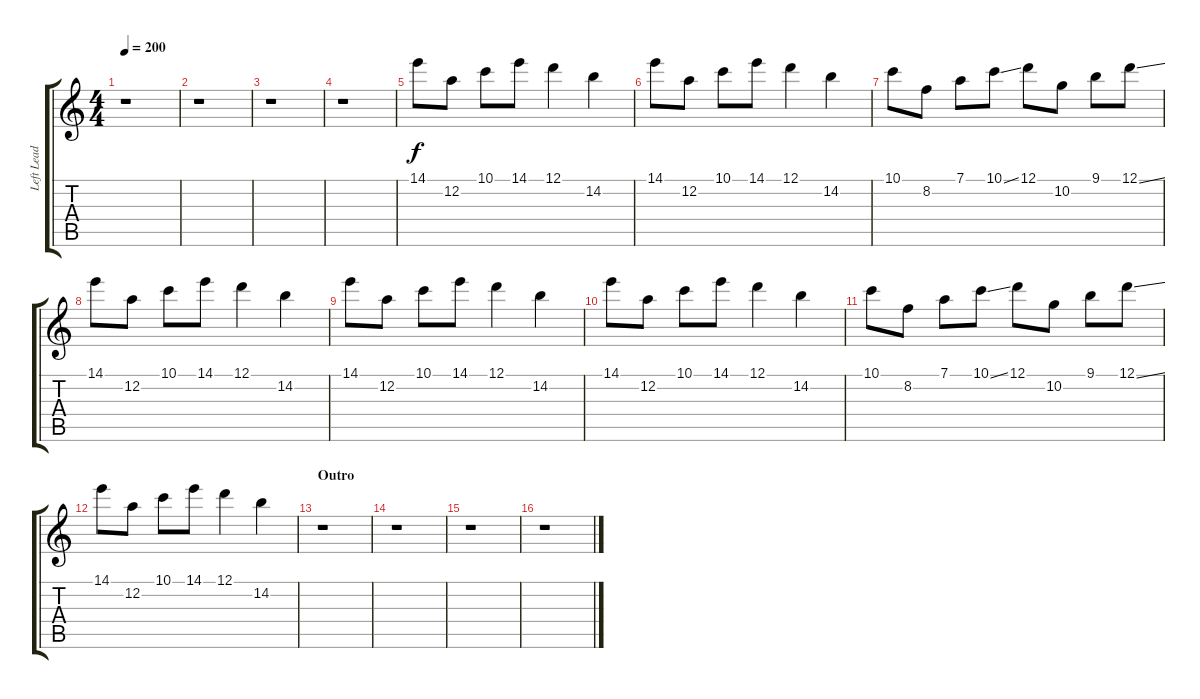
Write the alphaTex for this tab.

\track ("Left Lead Gtr" "Left Lead ") {instrument overdrivenguitar}
\staff {score tabs}
\tuning (D4 A3 F3 C3 G2 D2) {hide}
\ts (4 4)
\tempo 200
\clef g2
\ks c
r.1{dy f} |
r.1 |
r.1 |
r.1 |
14.1.8 12.2.8 10.1.8 14.1.8 12.1.4 14.2.4 |
14.1.8 12.2.8 10.1.8 14.1.8 12.1.4 14.2.4 |
10.1.8 8.2.8 7.1.8 10.1{ss}.8 12.1.8 10.2.8 9.1.8 12.1{ss}.8 |
14.1.8 12.2.8 10.1.8 14.1.8 12.1.4 14.2.4 |
14.1.8 12.2.8 10.1.8 14.1.8 12.1.4 14.2.4 |
14.1.8 12.2.8 10.1.8 14.1.8 12.1.4 14.2.4 |
10.1.8 8.2.8 7.1.8 10.1{ss}.8 12.1.8 10.2.8 9.1.8 12.1{ss}.8 |
14.1.8 12.2.8 10.1.8 14.1.8 12.1.4 14.2.4 |
\section ("" "Outro")
r.1 |
r.1 |
r.1 |
r.1
